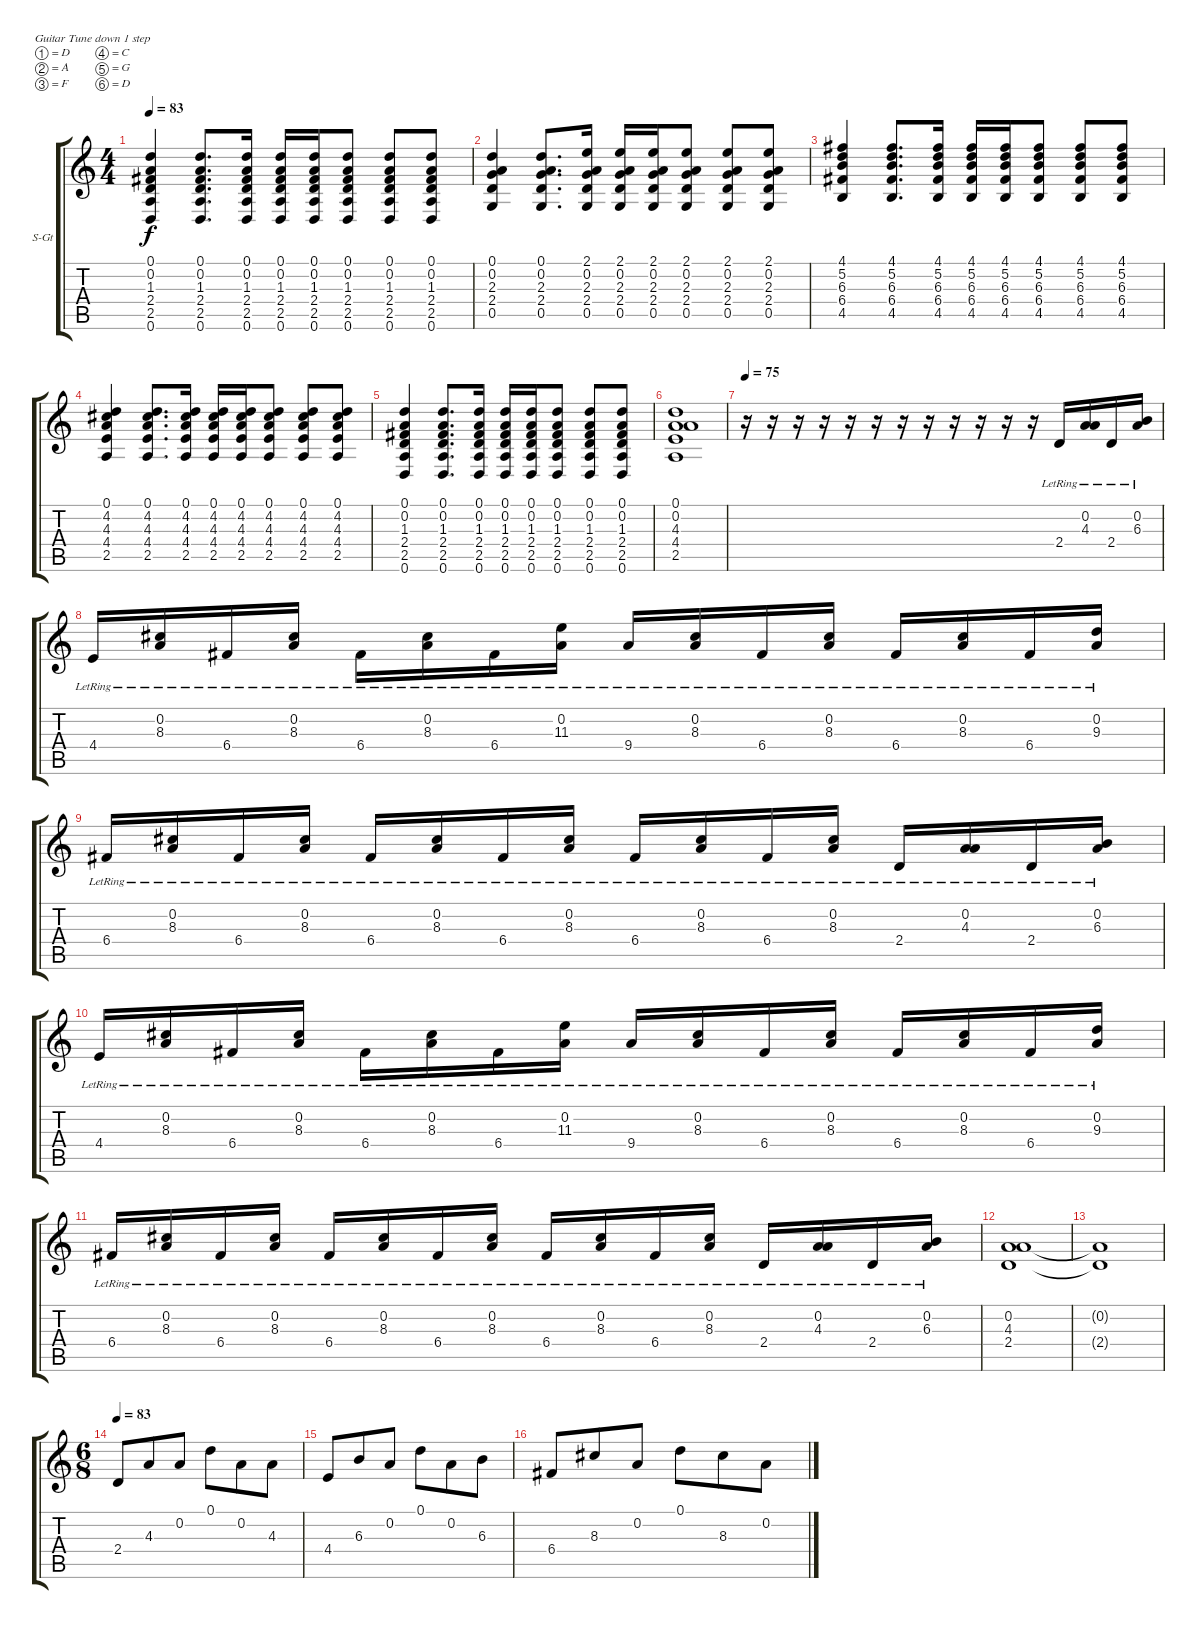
\bracketExtendMode groupsimilarinstruments
\firstSystemTrackNameOrientation horizontal
\otherSystemsTrackNameOrientation horizontal
\track ("Äîðîæêà 1" "S-Gt") {instrument acousticguitarsteel}
\staff {score tabs}
\tuning (D4 A3 F3 C3 G2 D2)
\ts (4 4)
\tempo 83
\clef g2
\ks c
(0.1 0.2 1.3 2.4 2.5 0.6).4{dy f} (0.1 0.2 1.3 2.4 2.5 0.6).8{d} (0.1 0.2 1.3 2.4 2.5 0.6).16 (0.1 0.2 1.3 2.4 2.5 0.6).16 (0.1 0.2 1.3 2.4 2.5 0.6).16 (0.1 0.2 1.3 2.4 2.5 0.6).8 (0.1 0.2 1.3 2.4 2.5 0.6).8 (0.1 0.2 1.3 2.4 2.5 0.6).8 |
(0.1 0.2 2.3 2.4 0.5).4 (0.1 0.2 2.3 2.4 0.5).8{d} (2.1 0.2 2.3 2.4 0.5).16 (2.1 0.2 2.3 2.4 0.5).16 (2.1 0.2 2.3 2.4 0.5).16 (2.1 0.2 2.3 2.4 0.5).8 (2.1 0.2 2.3 2.4 0.5).8 (2.1 0.2 2.3 2.4 0.5).8 |
(4.1 5.2 6.3 6.4 4.5).4 (4.1 5.2 6.3 6.4 4.5).8{d} (4.1 5.2 6.3 6.4 4.5).16 (4.1 5.2 6.3 6.4 4.5).16 (4.1 5.2 6.3 6.4 4.5).16 (4.1 5.2 6.3 6.4 4.5).8 (4.1 5.2 6.3 6.4 4.5).8 (4.1 5.2 6.3 6.4 4.5).8 |
(0.1 4.2 4.3 4.4 2.5).4 (0.1 4.2 4.3 4.4 2.5).8{d} (0.1 4.2 4.3 4.4 2.5).16 (0.1 4.2 4.3 4.4 2.5).16 (0.1 4.2 4.3 4.4 2.5).16 (0.1 4.2 4.3 4.4 2.5).8 (0.1 4.2 4.3 4.4 2.5).8 (0.1 4.2 4.3 4.4 2.5).8 |
(0.1 0.2 1.3 2.4 2.5 0.6).4 (0.1 0.2 1.3 2.4 2.5 0.6).8{d} (0.1 0.2 1.3 2.4 2.5 0.6).16 (0.1 0.2 1.3 2.4 2.5 0.6).16 (0.1 0.2 1.3 2.4 2.5 0.6).16 (0.1 0.2 1.3 2.4 2.5 0.6).8 (0.1 0.2 1.3 2.4 2.5 0.6).8 (0.1 0.2 1.3 2.4 2.5 0.6).8 |
(2.5 4.4 4.3 0.2 0.1).1 |
\tempo 75
r.16 r.16 r.16 r.16 r.16 r.16 r.16 r.16 r.16 r.16 r.16 r.16 2.4{lr}.16 (0.2{lr} 4.3{lr}).16 2.4{lr}.16 (0.2{lr} 6.3{lr}).16 |
4.4{lr}.16 (0.2{lr} 8.3{lr}).16 6.4{lr}.16 (0.2{lr} 8.3{lr}).16 6.4{lr}.16 (0.2{lr} 8.3{lr}).16 6.4{lr}.16 (0.2{lr} 11.3{lr}).16 9.4{lr}.16 (0.2{lr} 8.3{lr}).16 6.4{lr}.16 (0.2{lr} 8.3{lr}).16 6.4{lr}.16 (0.2{lr} 8.3{lr}).16 6.4{lr}.16 (0.2{lr} 9.3{lr}).16 |
6.4{lr}.16 (0.2{lr} 8.3{lr}).16 6.4{lr}.16 (0.2{lr} 8.3{lr}).16 6.4{lr}.16 (0.2{lr} 8.3{lr}).16 6.4{lr}.16 (0.2{lr} 8.3{lr}).16 6.4{lr}.16 (0.2{lr} 8.3{lr}).16 6.4{lr}.16 (0.2{lr} 8.3{lr}).16 2.4{lr}.16 (0.2{lr} 4.3{lr}).16 2.4{lr}.16 (0.2{lr} 6.3{lr}).16 |
4.4{lr}.16 (0.2{lr} 8.3{lr}).16 6.4{lr}.16 (0.2{lr} 8.3{lr}).16 6.4{lr}.16 (0.2{lr} 8.3{lr}).16 6.4{lr}.16 (0.2{lr} 11.3{lr}).16 9.4{lr}.16 (0.2{lr} 8.3{lr}).16 6.4{lr}.16 (0.2{lr} 8.3{lr}).16 6.4{lr}.16 (0.2{lr} 8.3{lr}).16 6.4{lr}.16 (0.2{lr} 9.3{lr}).16 |
6.4{lr}.16 (0.2{lr} 8.3{lr}).16 6.4{lr}.16 (0.2{lr} 8.3{lr}).16 6.4{lr}.16 (0.2{lr} 8.3{lr}).16 6.4{lr}.16 (0.2{lr} 8.3{lr}).16 6.4{lr}.16 (0.2{lr} 8.3{lr}).16 6.4{lr}.16 (0.2{lr} 8.3{lr}).16 2.4{lr}.16 (0.2{lr} 4.3{lr}).16 2.4{lr}.16 (0.2{lr} 6.3{lr}).16 |
(0.2 4.3 2.4).1 |
(0.2{t} 2.4{t}).1 |
\ts (6 8)
\beaming (8 3 3)
\tempo 83
2.4.8 4.3.8 0.2.8 0.1.8 0.2.8 4.3.8 |
4.4.8 6.3.8 0.2.8 0.1.8 0.2.8 6.3.8 |
6.4.8 8.3.8 0.2.8 0.1.8 8.3.8 0.2.8
